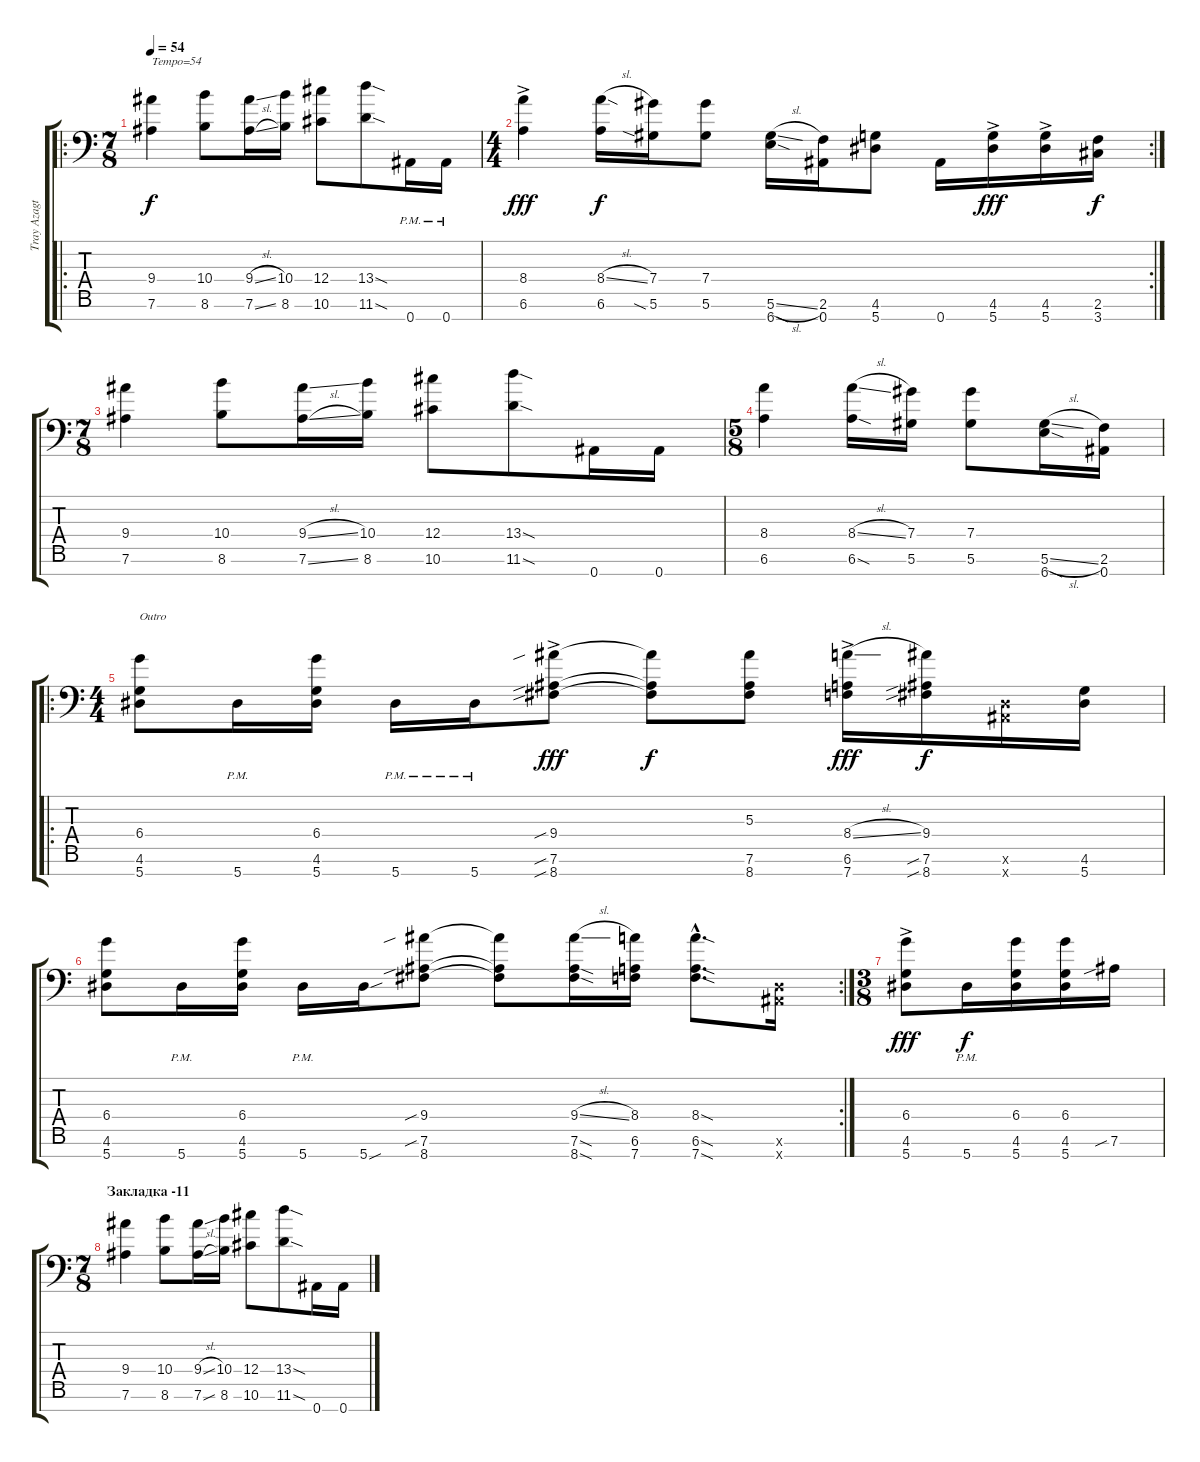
\track ("Tray Azagtot" "Tray Azagt") {instrument distortionguitar}
\staff {score tabs}
\tuning (Eb4 Bb3 F3 Db3 Ab2 Eb2 Bb1) {hide}
\ro
\ts (7 8)
\tempo 54
\clef f4
\ks c
(9.4 7.6).4{txt "Tempo=54" dy f} (10.4 8.6).8 (9.4{sl} 7.6{sl}).16 (10.4 8.6).16 (12.4 10.6).8 (13.4{sod} 11.6{sod}).8 0.7{pm}.16 0.7{pm}.16 |
\rc 2
\ts (4 4)
(8.4{ac} 6.6{ac}).4{dy fff} (8.4{sl} 6.6).16{dy f} (7.4 5.6{sia}).16 (7.4 5.6).8 (5.6{sl} 6.7{sod}).16 (2.6 0.7).16 (4.6 5.7).8 0.7.16 (4.6{ac} 5.7{ac}).16{dy fff} (4.6{ac} 5.7{ac}).16 (2.6 3.7).16{dy f} |
\ts (7 8)
(9.4 7.6).4 (10.4 8.6).8 (9.4{sl} 7.6{sl}).16 (10.4 8.6).16 (12.4 10.6).8 (13.4{sod} 11.6{sod}).8 0.7.16 0.7.16 |
\ts (5 8)
(8.4 6.6).4 (8.4{sl} 6.6{sod}).16 (7.4 5.6).16 (7.4 5.6).8 (5.6{sl} 6.7{sod}).16 (2.6 0.7).16 |
\ro
\ts (4 4)
(6.4 4.6 5.7).8{txt "Outro"} 5.7{pm}.16 (6.4 4.6 5.7).16 5.7{pm}.16 5.7{pm}.16 (9.4{sib ac} 7.6{sib ac} 8.7{sib ac}).8{dy fff} (9.4{t} 7.6{t} 8.7{t}).8{dy f} (5.3 7.6 8.7).8 (8.4{sl ac} 6.6{ac} 7.7{ac}).16{dy fff} (9.4 7.6{sib} 8.7{sib}).16{dy f} (0.6{x} 0.7{x}).16 (4.6 5.7).16 |
\rc 2
(6.4 4.6 5.7).8 5.7{pm}.16 (6.4 4.6 5.7).16 5.7{pm}.16 5.7{sou}.16 (9.4{sib} 7.6{sib} 8.7).8 (9.4{t} 7.6{t} 8.7{t}).8 (9.4{sl} 7.6{sod} 8.7{sod}).16 (8.4 6.6 7.7).16 (8.4{sod hac} 6.6{sod hac} 7.7{sod hac}).8{d} (0.6{x} 0.7{x}).16 |
\ts (3 8)
(6.4{ac} 4.6{ac} 5.7{ac}).8{dy fff} 5.7{pm}.16{dy f} (6.4 4.6 5.7).16 (6.4 4.6 5.7).16 7.6{sib}.16 |
\ts (7 8)
\section ("" "Закладка -11")
(9.4 7.6).4 (10.4 8.6).8 (9.4{sl} 7.6{sl}).16 (10.4 8.6).16 (12.4 10.6).8 (13.4{sod} 11.6{sod}).8 0.7.16 0.7.16
